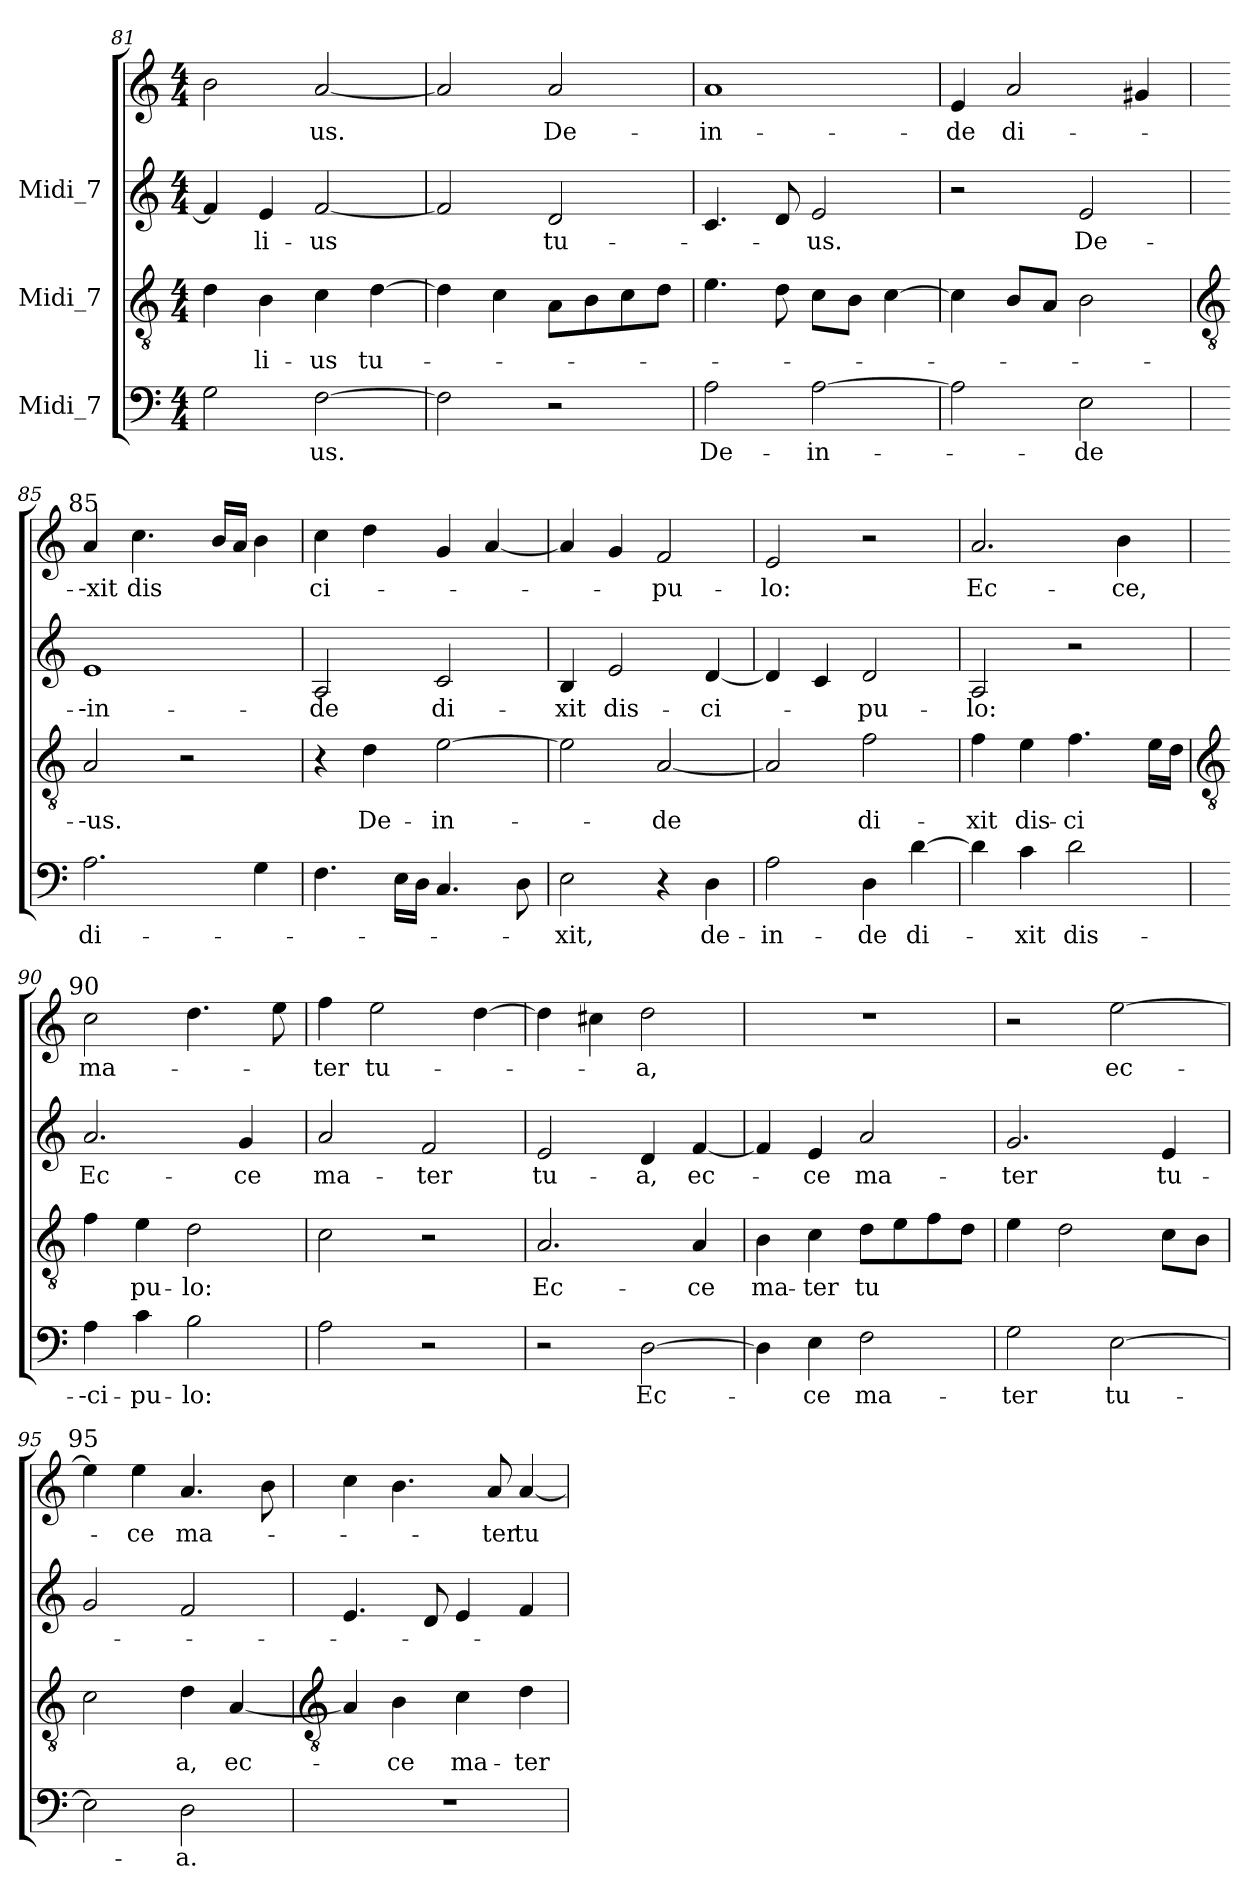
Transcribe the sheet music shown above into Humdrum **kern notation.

**kern	**text	**kern	**text	**kern	**text	**kern	**text
*part4	*part4	*part3	*part3	*part2	*part2	*part1	*part1
*staff4	*staff4	*staff3	*staff3	*staff2	*staff2	*staff1	*staff1
*I"Midi_7	*	*I"Midi_7	*	*I"Midi_7	*	*	*
*clefF4	*	*clefGv2	*	*clefG2	*	*clefG2	*
*k[]	*	*k[]	*	*k[]	*	*k[]	*
*C:	*	*C:	*	*C:	*	*C:	*
*M4/4	*	*M4/4	*	*M4/4	*	*M4/4	*
=81	=81	=81	=81	=81	=81	=81	=81
2G	.	4d	.	4f]	.	2b	.
!	!	!	!LO:LY:b	!	!LO:LY:b	!	!
.	.	4B	-li-	4e	li-	.	.
!	!LO:LY:b	!	!LO:LY:b	!	!LO:LY:b	!	!LO:LY:b
[2F	-us.	4c	-us	[2f	-us	[2a	-us.
!	!	!	!LO:LY:b	!	!	!	!
.	.	[4d	tu-	.	.	.	.
=82	=82	=82	=82	=82	=82	=82	=82
2F]	.	4d]	.	2f]	.	2a]	.
.	.	4c	.	.	.	.	.
!	!	!	!	!	!LO:LY:b	!	!LO:LY:b
2r	.	8AL	.	2d	tu-	2a	De-
.	.	8B	.	.	.	.	.
.	.	8c	.	.	.	.	.
.	.	8dJ	.	.	.	.	.
=83	=83	=83	=83	=83	=83	=83	=83
!	!LO:LY:b	!	!	!	!	!	!LO:LY:b
2A	De-	4.e	.	4.c	.	1a	-in-
.	.	8d	.	8d	.	.	.
!	!LO:LY:b	!	!	!	!LO:LY:b	!	!
[2A	-in-	8cL	.	2e	-us.	.	.
.	.	8BJ	.	.	.	.	.
.	.	[4c	.	.	.	.	.
=84	=84	=84	=84	=84	=84	=84	=84
!	!	!	!	!	!	!	!LO:LY:b
2A]	.	4c]	.	2r	.	4e	-de
!	!	!	!	!	!	!	!LO:LY:b
.	.	8BL	.	.	.	2a	di-
.	.	8AJ	.	.	.	.	.
!	!LO:LY:b	!	!	!	!LO:LY:b	!	!
2E	-de	2B	.	2e	De-	.	.
.	.	.	.	.	.	4g#	.
!!LO:LB:g=z
=85	=85	=85	=85	=85	=85	=85	=85
*	*	*clefGv2	*	*	*	*	*
!	!	!	!	!	!	!LO:TX:a:cj:t=85	!
!	!LO:LY:b	!	!LO:LY:b	!	!LO:LY:b	!	!LO:LY:b
2.A	di-	2A	--us.	1e	--in-	4a	--xit
!	!	!	!	!	!	!	!LO:LY:b
.	.	.	.	.	.	4.cc	dis
.	.	2r	.	.	.	.	.
.	.	.	.	.	.	16bLL	.
.	.	.	.	.	.	16aJJ	.
4G	.	.	.	.	.	4b	.
=86	=86	=86	=86	=86	=86	=86	=86
!	!	!	!	!	!LO:LY:b	!	!LO:LY:b
4.F	.	4r	.	2A	-de	4cc	ci-
!	!	!	!LO:LY:b	!	!	!	!
.	.	4d	De-	.	.	4dd	.
16ELL	.	.	.	.	.	.	.
16DJJ	.	.	.	.	.	.	.
!	!	!	!LO:LY:b	!	!LO:LY:b	!	!
4.C	.	[2e	-in-	2c	di-	4g	.
.	.	.	.	.	.	[4a	.
8D	.	.	.	.	.	.	.
=87	=87	=87	=87	=87	=87	=87	=87
!	!LO:LY:b	!	!	!	!LO:LY:b	!	!
2E	-xit,	2e]	.	4B	-xit	4a]	.
!	!	!	!	!	!LO:LY:b	!	!
.	.	.	.	2e	dis-	4g	.
!	!	!	!LO:LY:b	!	!	!	!LO:LY:b
4r	.	[2A	-de	.	.	2f	-pu-
!	!LO:LY:b	!	!	!	!LO:LY:b	!	!
4D	de-	.	.	[4d	-ci-	.	.
=88	=88	=88	=88	=88	=88	=88	=88
!	!LO:LY:b	!	!	!	!	!	!LO:LY:b
2A	-in-	2A]	.	4d]	.	2e	-lo:
.	.	.	.	4c	.	.	.
!	!LO:LY:b	!	!LO:LY:b	!	!LO:LY:b	!	!
4D	-de	2f	di-	2d	-pu-	2r	.
!	!LO:LY:b	!	!	!	!	!	!
[4d	di-	.	.	.	.	.	.
=89	=89	=89	=89	=89	=89	=89	=89
!	!	!	!LO:LY:b	!	!LO:LY:b	!	!LO:LY:b
4d]	.	4f	-xit	2A	-lo:	2.a	Ec-
!	!LO:LY:b	!	!LO:LY:b	!	!	!	!
4c	-xit	4e	dis-	.	.	.	.
!	!LO:LY:b	!	!LO:LY:b	!	!	!	!
2d	dis-	4.f	-ci	2r	.	.	.
!	!	!	!	!	!	!	!LO:LY:b
.	.	.	.	.	.	4b	-ce,
.	.	16eLL	.	.	.	.	.
.	.	16dJJ	.	.	.	.	.
!!LO:LB:g=z
=90	=90	=90	=90	=90	=90	=90	=90
*	*	*clefGv2	*	*	*	*	*
!	!	!	!	!	!	!LO:TX:a:cj:t=90	!
!	!LO:LY:b	!	!	!	!LO:LY:b	!	!LO:LY:b
4A	--ci-	4f	.	2.a	Ec-	2cc	ma-
!	!LO:LY:b	!	!LO:LY:b	!	!	!	!
4c	-pu-	4e	pu-	.	.	.	.
!	!LO:LY:b	!	!LO:LY:b	!	!	!	!
2B	-lo:	2d	-lo:	.	.	4.dd	.
!	!	!	!	!	!LO:LY:b	!	!
.	.	.	.	4g	-ce	.	.
.	.	.	.	.	.	8ee	.
=91	=91	=91	=91	=91	=91	=91	=91
!	!	!	!	!	!LO:LY:b	!	!LO:LY:b
2A	.	2c	.	2a	ma-	4ff	-ter
!	!	!	!	!	!	!	!LO:LY:b
.	.	.	.	.	.	2ee	tu-
!	!	!	!	!	!LO:LY:b	!	!
2r	.	2r	.	2f	-ter	.	.
.	.	.	.	.	.	[4dd	.
=92	=92	=92	=92	=92	=92	=92	=92
!	!	!	!LO:LY:b	!	!LO:LY:b	!	!
2r	.	2.A	Ec-	2e	tu-	4dd]	.
.	.	.	.	.	.	4cc#	.
!	!LO:LY:b	!	!	!	!LO:LY:b	!	!LO:LY:b
[2D	Ec-	.	.	4d	-a,	2dd	-a,
!	!	!	!LO:LY:b	!	!LO:LY:b	!	!
.	.	4A	-ce	[4f	ec-	.	.
=93	=93	=93	=93	=93	=93	=93	=93
!	!	!	!LO:LY:b	!	!	!	!
4D]	.	4B	ma-	4f]	.	1r	.
!	!LO:LY:b	!	!LO:LY:b	!	!LO:LY:b	!	!
4E	-ce	4c	-ter	4e	-ce	.	.
!	!LO:LY:b	!	!LO:LY:b	!	!LO:LY:b	!	!
2F	ma-	8dL	tu	2a	ma-	.	.
.	.	8e	.	.	.	.	.
.	.	8f	.	.	.	.	.
.	.	8dJ	.	.	.	.	.
=94	=94	=94	=94	=94	=94	=94	=94
!	!LO:LY:b	!	!	!	!LO:LY:b	!	!
2G	-ter	4e	.	2.g	-ter	2r	.
.	.	2d	.	.	.	.	.
!	!LO:LY:b	!	!	!	!	!	!LO:LY:b
[2E	tu-	.	.	.	.	[2ee	ec-
!	!	!	!	!	!LO:LY:b	!	!
.	.	8cL	.	4e	tu-	.	.
.	.	8BJ	.	.	.	.	.
=95	=95	=95	=95	=95	=95	=95	=95
!	!	!	!	!	!	!LO:TX:a:cj:t=95	!
2E]	.	2c	.	2g	.	4ee]	.
!	!	!	!	!	!	!	!LO:LY:b
.	.	.	.	.	.	4ee	-ce
!	!LO:LY:b	!	!LO:LY:b	!	!	!	!LO:LY:b
2D	-a.	4d	a,	2f	.	4.a	ma-
!	!	!	!LO:LY:b	!	!	!	!
.	.	[4A	ec-	.	.	.	.
.	.	.	.	.	.	8b	.
!!LO:LB:g=z
=96	=96	=96	=96	=96	=96	=96	=96
*	*	*clefGv2	*	*	*	*	*
1r	.	4A]	.	4.e	.	4cc	.
!	!	!	!LO:LY:b	!	!	!	!
.	.	4B	-ce	.	.	4.b	.
.	.	.	.	8d	.	.	.
!	!	!	!LO:LY:b	!	!	!	!
.	.	4c	ma-	4e	.	.	.
!	!	!	!	!	!	!	!LO:LY:b
.	.	.	.	.	.	8a	-ter
!	!	!	!LO:LY:b	!	!	!	!LO:LY:b
.	.	4d	-ter	4f	.	[4a	tu-
=	=	=	=	=	=	=	=
*-	*-	*-	*-	*-	*-	*-	*-
